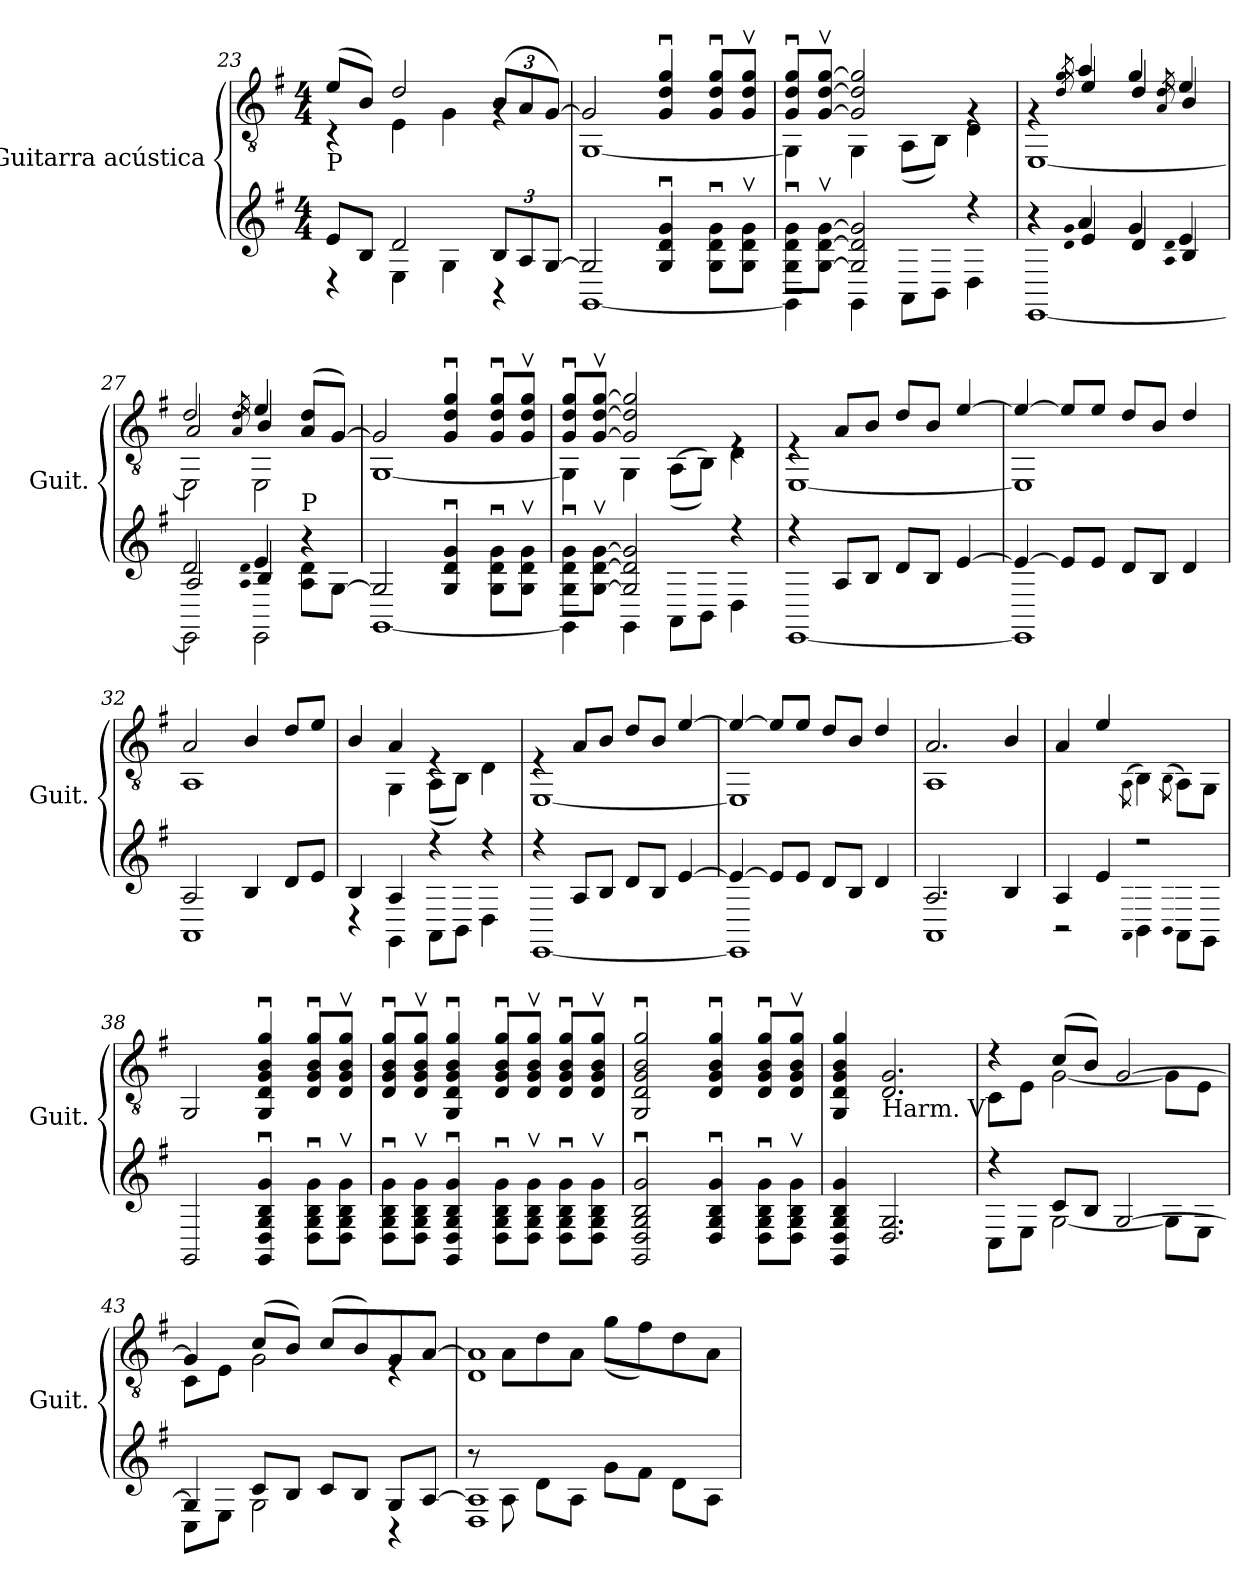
**kern	**kern
*part1	*part1
*staff2	*staff1
*I"Guitarra acústica	*
*I'Guit.	*
*	*clefGv2
*k[f#]	*k[f#]
*M4/4	*M4/4
=23	=23
*^	*^
!	!	!LO:TX:b:t=P	!
8eL	4r	(>8e/L	4r
8BJ	.	8B/J)	.
2d	4E	2d/	4E\
.	4G	.	4G\
*Xbrackettup	*	*Xbrackettup	*
12BL	4r	(>12B/L	4rG
12A	.	12A/	.
[12GJ	.	[12G/J)	.
=24	=24	=24	=24
2G]	[1GG	2G/]	[1GG
4Gu 4du 4gu	.	4G/u 4d/u 4g/u	.
8Gu\ 8du\ 8gu\L	.	8G/u 8d/u 8g/uL	.
8Gv\ 8dv\ 8gv\J	.	8G/v 8d/v 8g/vJ	.
=25	=25	=25	=25
8Gu\ 8du\ 8gu\L	4GG]	8G/u 8d/u 8g/uL	4GG\]
[8Gv\ [8dv\ [8gv\J	.	[8G/v [8d/v [8g/vJ	.
2G] 2d] 2g]	4GG	2G/] 2d/] 2g/]	4GG\
.	8AAL	.	(<8AA\L
.	8BBJ	.	8BB\J)
4r	4D	4rG	4D\
!!LO:LB:g=z
=26	=26	=26	=26
*	*^	*	*^
4r	[1EE	4r	4rG	[1EE	4ryy
qg	.	qd	8qg/	.	8qd/
4a	.	4e	4a/	.	4e/
4g	.	4d	4g/	.	4d/
qd	.	qA	8qd/	.	8qA/
4e	.	4B	4e/	.	4B/
=27	=27	=27	=27	=27	=27
2d	2EE]	2A	2d/	2EE\]	2A/
qd	.	qA	8qd/	.	8qA/
4e	2EE	4B	4e/	2EE\	4B/
!LO:TX:a:t=P	!	!	!	!	!
8A\ 8d\L	.	4r	(>8A/ 8d/L	.	4ryy
[8GJ	.	.	[8G/J)	.	.
*	*v	*v	*	*	*
*	*	*	*v	*v
=28	=28	=28	=28
2G]	[1GG	2G/]	[1GG
4Gu 4du 4gu	.	4G/u 4d/u 4g/u	.
8Gu\ 8du\ 8gu\L	.	8G/u 8d/u 8g/uL	.
8Gv\ 8dv\ 8gv\J	.	8G/v 8d/v 8g/vJ	.
=29	=29	=29	=29
8Gu\ 8du\ 8gu\L	4GG]	8G/u 8d/u 8g/uL	4GG\]
[8Gv\ [8dv\ [8gv\J	.	[8G/v [8d/v [8g/vJ	.
2G] 2d] 2g]	4GG	2G/] 2d/] 2g/]	4GG\
.	8AAL	.	(<(<8AA\L
.	8BBJ	.	8BB\J))
4r	4D	4rE	4D\
!!LO:LB:g=z	!!
=30	=30	=30	=30
4r	[1EE	4rE	[1EE
8AL	.	8A/L	.
8BJ	.	8B/J	.
8dL	.	8d/L	.
8BJ	.	8B/J	.
[4e	.	[4e/	.
=31	=31	=31	=31
4e_	1EE]	4e/_	1EE]
8eL]	.	8e/L]	.
8eJ	.	8e/J	.
8dL	.	8d/L	.
8BJ	.	8B/J	.
4d	.	4d/	.
=32	=32	=32	=32
2A	1AA	2A/	1AA
4B	.	4B/	.
8dL	.	8d/L	.
8eJ	.	8e/J	.
=33	=33	=33	=33
4B	4r	4B/	4ryy
4A	4GG	4A/	4GG\
4r	8AAL	4rE	(<8AA\L
.	8BBJ	.	8BB\J)
4r	4D	4rGyy	4D\
!!LO:LB:g=z	!!
=34	=34	=34	=34
4r	[1EE	4rE	[1EE
8AL	.	8A/L	.
8BJ	.	8B/J	.
8dL	.	8d/L	.
8BJ	.	8B/J	.
[4e	.	[4e/	.
=35	=35	=35	=35
4e_	1EE]	4e/_	1EE]
8eL]	.	8e/L]	.
8eJ	.	8e/J	.
8dL	.	8d/L	.
8BJ	.	8B/J	.
4d	.	4d/	.
=36	=36	=36	=36
2.A	1AA	2.A/	1AA
4B	.	4B/	.
=37	=37	=37	=37
4A	2r	4A/	2ryy
4e	.	4e/	.
.	qAA	.	(>8qAA\
2r	4BB	2ryy	4BB\)
.	qBB	.	(>8qBB\
.	8AAL	.	8AA\L)
.	8GGJ	.	8GG\J
*v	*v	*	*
*	*v	*v
!!LO:LB:g=z
=38	=38
2GG	2GG/
4GGu 4Du 4Gu 4Bu 4gu	4GG/u 4D/u 4G/u 4B/u 4g/u
8Du\ 8Gu\ 8Bu\ 8gu\L	8D/u 8G/u 8B/u 8g/uL
8Dv\ 8Gv\ 8Bv\ 8gv\J	8D/v 8G/v 8B/v 8g/vJ
=39	=39
8Du\ 8Gu\ 8Bu\ 8gu\L	8D/u 8G/u 8B/u 8g/uL
8Dv\ 8Gv\ 8Bv\ 8gv\J	8D/v 8G/v 8B/v 8g/vJ
4GGu 4Du 4Gu 4Bu 4gu	4GG/u 4D/u 4G/u 4B/u 4g/u
8Du\ 8Gu\ 8Bu\ 8gu\L	8D/u 8G/u 8B/u 8g/uL
8Dv\ 8Gv\ 8Bv\ 8gv\J	8D/v 8G/v 8B/v 8g/vJ
8Du\ 8Gu\ 8Bu\ 8gu\L	8D/u 8G/u 8B/u 8g/uL
8Dv\ 8Gv\ 8Bv\ 8gv\J	8D/v 8G/v 8B/v 8g/vJ
=40	=40
2GGu 2Du 2Gu 2Bu 2gu	2GG/u 2D/u 2G/u 2B/u 2g/u
4Du 4Gu 4Bu 4gu	4D/u 4G/u 4B/u 4g/u
8Du\ 8Gu\ 8Bu\ 8gu\L	8D/u 8G/u 8B/u 8g/uL
8Dv\ 8Gv\ 8Bv\ 8gv\J	8D/v 8G/v 8B/v 8g/vJ
=41	=41
4GG 4D 4G 4B 4g	4GG/ 4D/ 4G/ 4B/ 4g/
!	!LO:TX:b:t=Harm. V
2.D 2.G	2.D/ 2.G/
!!LO:PB:g=z
=42	=42
*^	*^
4r	8CL	4r	8C\L
.	8EJ	.	8E\J
8cL	[2G	(>8c/L	[2G\
8BJ	.	8B/J)	.
[2G	.	[2G/	.
.	8GL]	.	8G\L]
.	8EJ	.	8E\J
=43	=43	=43	=43
4G]	8CL	4G/]	8C\L
.	8EJ	.	8E\J
8cL	2G	(>8c/L	2G\
8BJ	.	8B/J)	.
8cL	.	(>8c/L	.
8BJ	.	8B/)	.
8GL	4r	8G/	4rE
[8AJ	.	[8A/J	.
=44	=44	=44	=44
*	*^	*	*^
1A]	8r	1D	1A]	8ryy	1D
.	8A	.	.	8A\L	.
.	8dL	.	.	8d\	.
.	8AJ	.	.	8A\J	.
.	8gL	.	.	(<8g\L	.
.	8f#J	.	.	8f#\)	.
.	8dL	.	.	8d\	.
.	8AJ	.	.	8A\J	.
*v	*v	*v	*	*	*
*	*v	*v	*v
=	=
*-	*-
